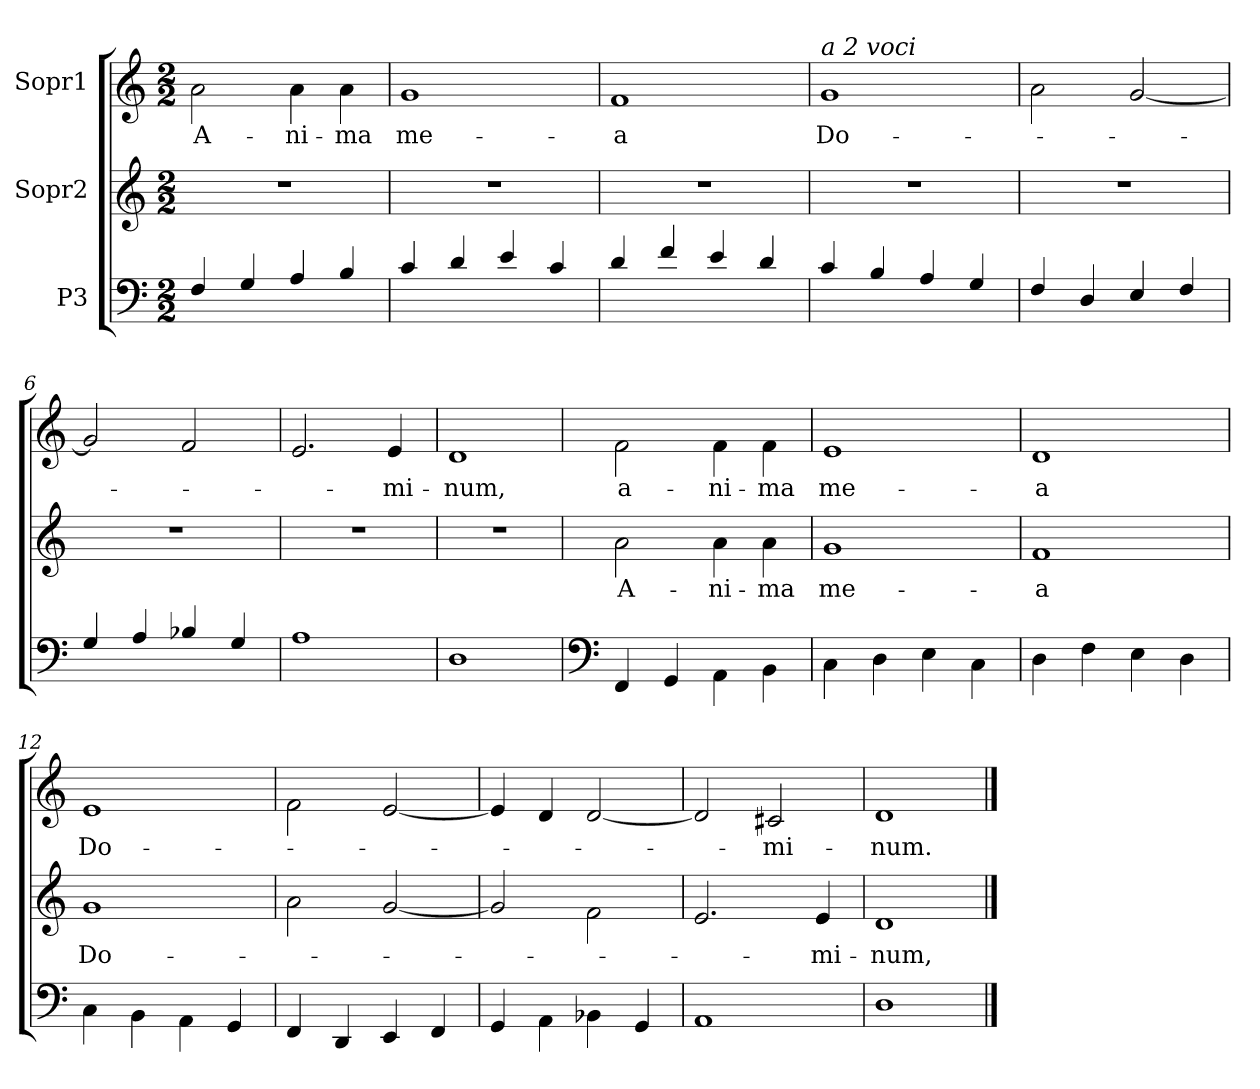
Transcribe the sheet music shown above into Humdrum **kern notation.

**kern	**kern	**text	**kern	**text
*part3	*part2	*part2	*part1	*part1
*staff3	*staff2	*staff2	*staff1	*staff1
*I"P3	*I"Sopr2	*	*I"Sopr1	*
*clefF4	*clefG2	*	*clefG2	*
*k[]	*k[]	*	*k[]	*
*M2/2	*M2/2	*	*M2/2	*
*MM132	*MM132	*	*MM132	*
=1	=1	=1	=1	=1
4F/	1r	.	2a\	A-
4G/	.	.	.	.
4A/	.	.	4a\	-ni-
4B/	.	.	4a\	-ma
=2	=2	=2	=2	=2
4c/	1r	.	1g	me-
4d/	.	.	.	.
4e/	.	.	.	.
4c/	.	.	.	.
=3	=3	=3	=3	=3
4d/	1r	.	1f	-a
4f/	.	.	.	.
4e/	.	.	.	.
4d/	.	.	.	.
=4	=4	=4	=4	=4
!	!	!	!LO:TX:a:i:t=a 2 voci	!
4c/	1r	.	1g	Do-
4B/	.	.	.	.
4A/	.	.	.	.
4G/	.	.	.	.
=5	=5	=5	=5	=5
4F/	1r	.	2a\	.
4D/	.	.	.	.
4E/	.	.	[2g/	.
4F/	.	.	.	.
=6	=6	=6	=6	=6
4G/	1r	.	2g/]	.
4A/	.	.	.	.
4B-X/	.	.	2f/	.
4G/	.	.	.	.
=7	=7	=7	=7	=7
1A	1r	.	2.e/	.
.	.	.	4e/	-mi-
=8	=8	=8	=8	=8
1D	1r	.	1d	-num,
!!LO:LB:g=z
=9	=9	=9	=9	=9
*clefF4	*	*	*	*
4FF/	2a\	A-	2f\	a-
4GG/	.	.	.	.
4AA\	4a\	-ni-	4f\	-ni-
4BB\	4a\	-ma	4f\	-ma
=10	=10	=10	=10	=10
4C\	1g	me-	1e	me-
4D\	.	.	.	.
4E\	.	.	.	.
4C\	.	.	.	.
=11	=11	=11	=11	=11
4D\	1f	-a	1d	-a
4F\	.	.	.	.
4E\	.	.	.	.
4D\	.	.	.	.
=12	=12	=12	=12	=12
4C\	1g	Do-	1e	Do-
4BB\	.	.	.	.
4AA\	.	.	.	.
4GG/	.	.	.	.
=13	=13	=13	=13	=13
4FF/	2a\	.	2f\	.
4DD/	.	.	.	.
4EE/	[2g/	.	[2e/	.
4FF/	.	.	.	.
=14	=14	=14	=14	=14
4GG/	2g/]	.	4e/]	.
4AA\	.	.	4d/	.
4BB-X\	2f\	.	[2d/	.
4GG/	.	.	.	.
=15	=15	=15	=15	=15
1AA	2.e/	.	2d/]	.
.	.	.	2c#X/	-mi-
.	4e/	-mi-	.	.
=16	=16	=16	=16	=16
1D	1d	-num,	1d	-num.
==	==	==	==	==
*-	*-	*-	*-	*-
